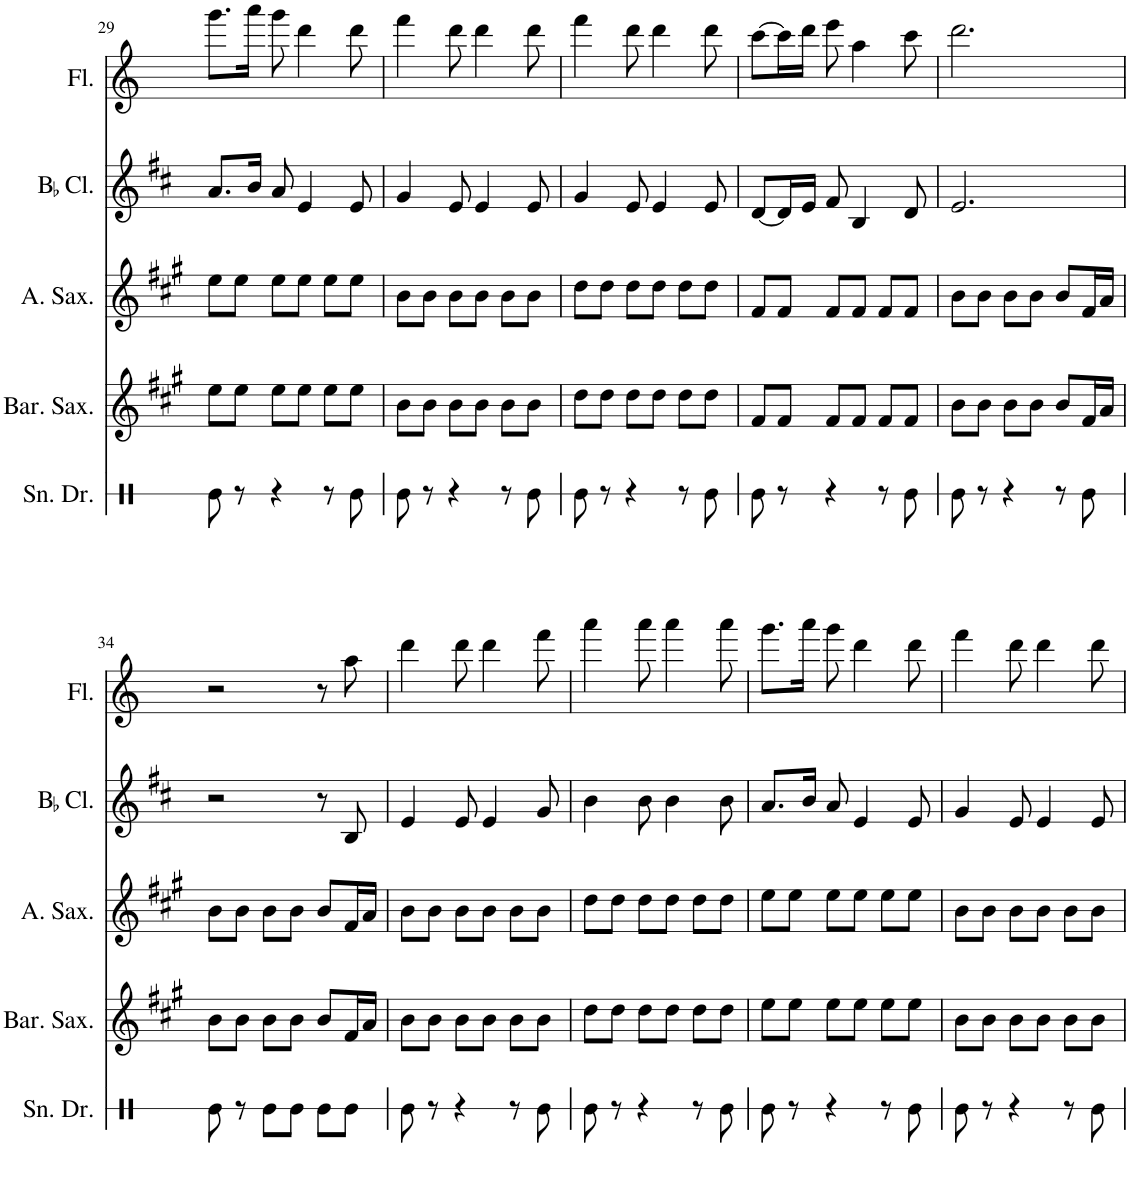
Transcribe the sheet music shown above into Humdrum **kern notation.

**kern	**kern	**kern	**kern	**kern
*part5	*part4	*part3	*part2	*part1
*staff5	*staff4	*staff3	*staff2	*staff1
*I"Snare Drum	*I"Baritone Saxophone	*I"Alto Saxophone	*I"BaccidentalFlat Clarinet	*I"Flute
*I'Sn. Dr.	*I'Bar. Sax.	*I'A. Sax.	*I'BaccidentalFlat Cl.	*I'Fl.
!!LO:PB:g=z
*clefX	*clefG2	*clefG2	*clefG2	*clefG2
*	*Trd12c21	*Trd5c9	*Trd1c2	*
*k[]	*k[f#c#g#]	*k[f#c#g#]	*k[f#c#]	*k[]
*M3/4	*M3/4	*M3/4	*M3/4	*M3/4
=29	=29	=29	=29	=29
8Re\	8ee\L	8ee\L	8.a/L	8.ggg\L
8r	8ee\J	8ee\J	.	.
.	.	.	16b/Jk	16aaa\Jk
4r	8ee\L	8ee\L	8a/	8ggg\
.	8ee\J	8ee\J	4e/	4ddd\
8r	8ee\L	8ee\L	.	.
8Re\	8ee\J	8ee\J	8e/	8ddd\
=30	=30	=30	=30	=30
8Re\	8b\L	8b\L	4g/	4fff\
8r	8b\J	8b\J	.	.
4r	8b\L	8b\L	8e/	8ddd\
.	8b\J	8b\J	4e/	4ddd\
8r	8b\L	8b\L	.	.
8Re\	8b\J	8b\J	8e/	8ddd\
=31	=31	=31	=31	=31
8Re\	8dd\L	8dd\L	4g/	4fff\
8r	8dd\J	8dd\J	.	.
4r	8dd\L	8dd\L	8e/	8ddd\
.	8dd\J	8dd\J	4e/	4ddd\
8r	8dd\L	8dd\L	.	.
8Re\	8dd\J	8dd\J	8e/	8ddd\
=32	=32	=32	=32	=32
8Re\	8f#/L	8f#/L	[8d/L	[8ccc\L
8r	8f#/J	8f#/J	16d/L]	16ccc\L]
.	.	.	16e/JJ	16ddd\JJ
4r	8f#/L	8f#/L	8f#/	8eee\
.	8f#/J	8f#/J	4B/	4aa\
8r	8f#/L	8f#/L	.	.
8Re\	8f#/J	8f#/J	8d/	8ccc\
=33	=33	=33	=33	=33
8Re\	8b\L	8b\L	2.e/	2.ddd\
8r	8b\J	8b\J	.	.
4r	8b\L	8b\L	.	.
.	8b\J	8b\J	.	.
8r	8b/L	8b/L	.	.
8Re\	16f#/L	16f#/L	.	.
.	16a/JJ	16a/JJ	.	.
!!LO:LB:g=z
=34	=34	=34	=34	=34
8Re\	8b\L	8b\L	2r	2r
8r	8b\J	8b\J	.	.
8Re\L	8b\L	8b\L	.	.
8Re\J	8b\J	8b\J	.	.
8Re\L	8b/L	8b/L	8r	8r
8Re\J	16f#/L	16f#/L	8B/	8aa\
.	16a/JJ	16a/JJ	.	.
=35	=35	=35	=35	=35
8Re\	8b\L	8b\L	4e/	4ddd\
8r	8b\J	8b\J	.	.
4r	8b\L	8b\L	8e/	8ddd\
.	8b\J	8b\J	4e/	4ddd\
8r	8b\L	8b\L	.	.
8Re\	8b\J	8b\J	8g/	8fff\
=36	=36	=36	=36	=36
8Re\	8dd\L	8dd\L	4b\	4aaa\
8r	8dd\J	8dd\J	.	.
4r	8dd\L	8dd\L	8b\	8aaa\
.	8dd\J	8dd\J	4b\	4aaa\
8r	8dd\L	8dd\L	.	.
8Re\	8dd\J	8dd\J	8b\	8aaa\
=37	=37	=37	=37	=37
8Re\	8ee\L	8ee\L	8.a/L	8.ggg\L
8r	8ee\J	8ee\J	.	.
.	.	.	16b/Jk	16aaa\Jk
4r	8ee\L	8ee\L	8a/	8ggg\
.	8ee\J	8ee\J	4e/	4ddd\
8r	8ee\L	8ee\L	.	.
8Re\	8ee\J	8ee\J	8e/	8ddd\
=38	=38	=38	=38	=38
8Re\	8b\L	8b\L	4g/	4fff\
8r	8b\J	8b\J	.	.
4r	8b\L	8b\L	8e/	8ddd\
.	8b\J	8b\J	4e/	4ddd\
8r	8b\L	8b\L	.	.
8Re\	8b\J	8b\J	8e/	8ddd\
=	=	=	=	=
*-	*-	*-	*-	*-
